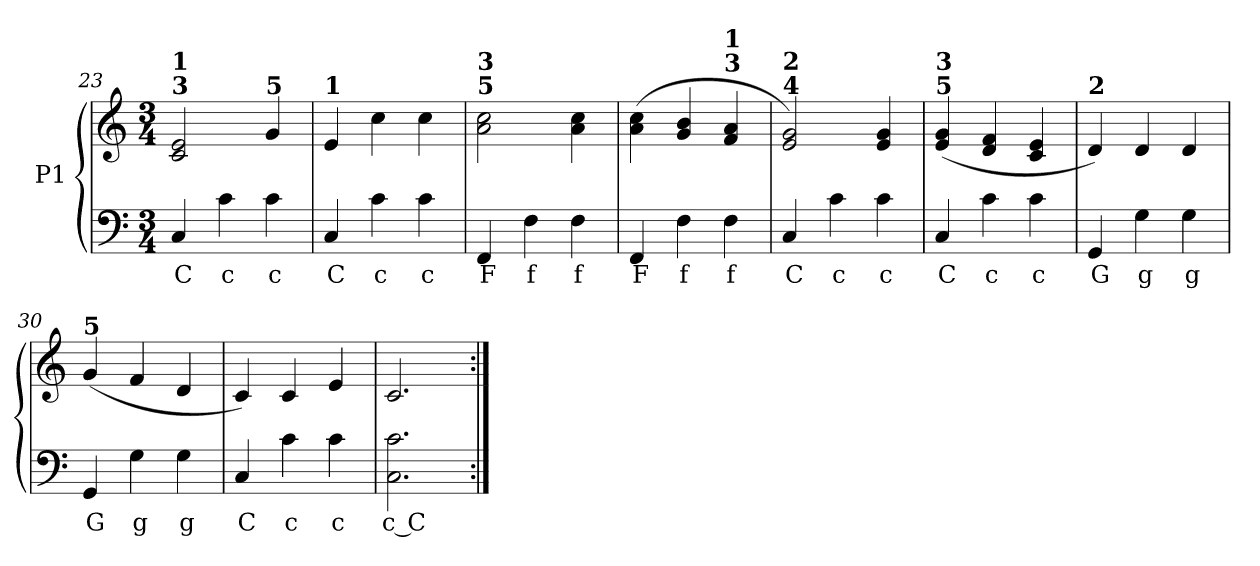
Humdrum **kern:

**kern	**text	**kern
*part1	*part1	*part1
*staff2	*staff2	*staff1
*I"P1	*	*
*clefF4	*	*clefG2
*k[]	*	*k[]
*C:	*	*C:
*M3/4	*	*M3/4
=23	=23	=23
!	!	!LO:TX:a:B:t=3
!	!	!LO:TX:B:t=1
!	!LO:LY:b:color=#000000	!
4Ci/	C	2ci/ 2ei
!	!LO:LY:b:color=#000000	!
4ci\	c	.
!	!	!LO:TX:a:B:t=5
!	!LO:LY:b:color=#000000	!
4ci\	c	4gi/
=24	=24	=24
!	!	!LO:TX:a:B:t=1
!	!LO:LY:b:color=#000000	!
4Ci/	C	4ei/
!	!LO:LY:b:color=#000000	!
4ci\	c	4cci\
!	!LO:LY:b:color=#000000	!
4ci\	c	4cci\
!!LO:LB:g=z
=25	=25	=25
!	!	!LO:TX:a:B:t=5
!	!	!LO:TX:B:t=3
!	!LO:LY:b:color=#000000	!
4FFi/	F	2ai\ 2cci
!	!LO:LY:b:color=#000000	!
4Fi\	f	.
!	!LO:LY:b:color=#000000	!
4Fi\	f	4ai\ 4cci
=26	=26	=26
!	!LO:LY:b:color=#000000	!
4FFi/	F	(4ai\ 4cci
!	!LO:LY:b:color=#000000	!
4Fi\	f	4gi/ 4bi
!	!	!LO:TX:a:B:t=3
!	!	!LO:TX:B:t=1
!	!LO:LY:b:color=#000000	!
4Fi\	f	4fi/ 4ai
=27	=27	=27
!	!	!LO:TX:a:B:t=4
!	!	!LO:TX:B:t=2
!	!LO:LY:b:color=#000000	!
4Ci/	C	2ei/ 2gi)
!	!LO:LY:b:color=#000000	!
4ci\	c	.
!	!LO:LY:b:color=#000000	!
4ci\	c	4ei/ 4gi
=28	=28	=28
!	!	!LO:TX:a:B:t=5
!	!	!LO:TX:B:t=3
!	!LO:LY:b:color=#000000	!
4Ci/	C	(4ei/ 4gi
!	!LO:LY:b:color=#000000	!
4ci\	c	4di/ 4fi
!	!LO:LY:b:color=#000000	!
4ci\	c	4ci/ 4ei
=29	=29	=29
!	!	!LO:TX:a:B:t=2
!	!LO:LY:b:color=#000000	!
4GGi/	G	4di/)
!	!LO:LY:b:color=#000000	!
4Gi\	g	4di/
!	!LO:LY:b:color=#000000	!
4Gi\	g	4di/
=30	=30	=30
!	!	!LO:TX:a:B:t=5
!	!LO:LY:b:color=#000000	!
4GGi/	G	(4gi/
!	!LO:LY:b:color=#000000	!
4Gi\	g	4fi/
!	!LO:LY:b:color=#000000	!
4Gi\	g	4di/
=31	=31	=31
!	!LO:LY:b:color=#000000	!
4Ci/	C	4ci/)
!	!LO:LY:b:color=#000000	!
4ci\	c	4ci/
!	!LO:LY:b:color=#000000	!
4ci\	c	4ei/
=32	=32	=32
!	!LO:LY:b:color=#000000	!
2.Ci\ 2.ci	c C	2.ci/
=:|!	=:|!	=:|!
*-	*-	*-
